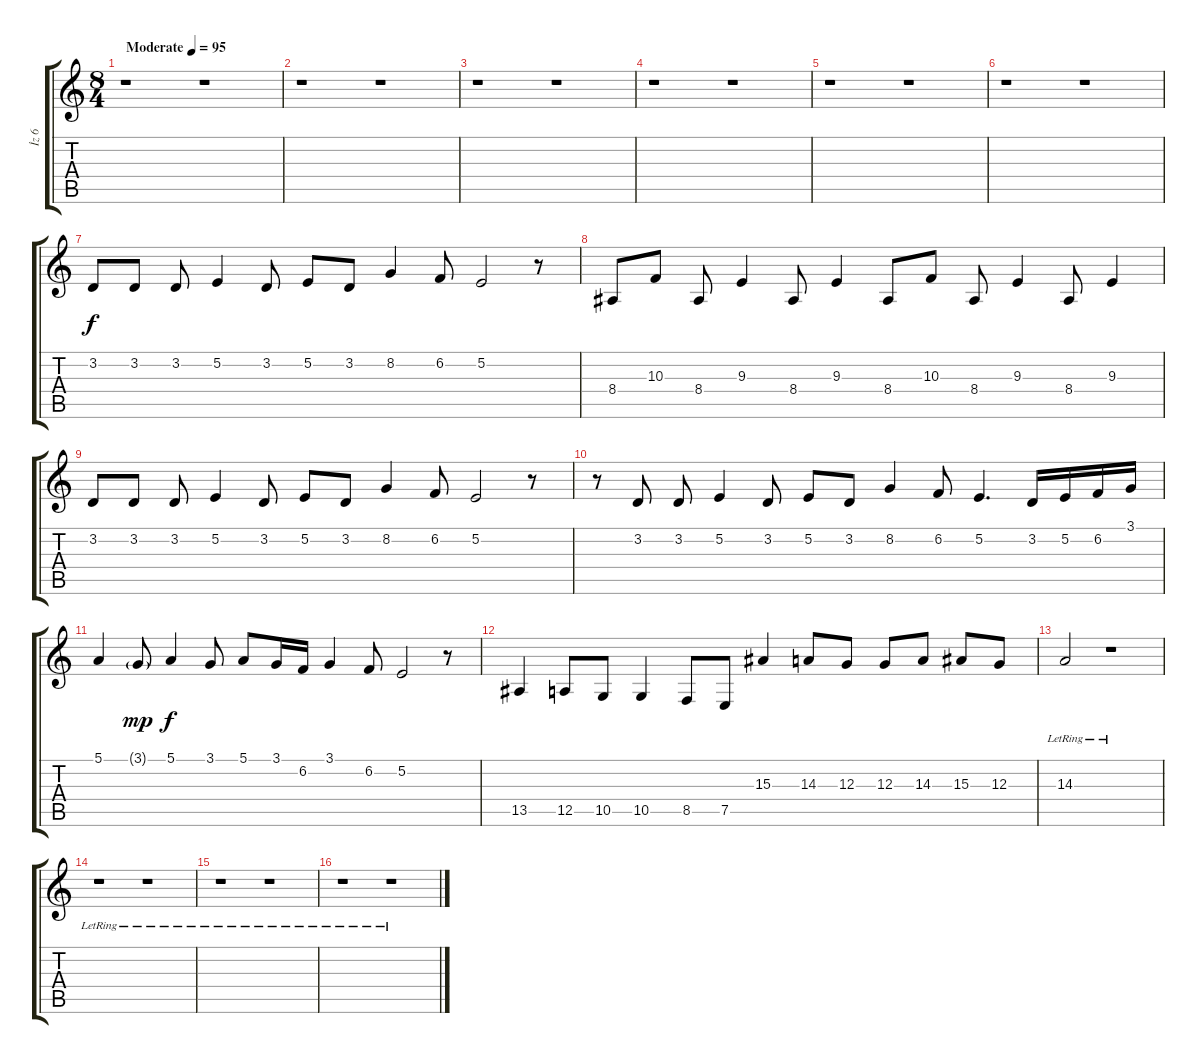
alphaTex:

\track ("İz 6" "İz 6") {instrument stringensemble1}
\staff {score tabs}
\tuning (E4 B3 G3 D3 A2 E2) {hide}
\ts (8 4)
\tempo (95 "Moderate")
\clef g2
\ks c
r.1{dy f instrument stringensemble1} r.1 |
r.1 r.1 |
r.1 r.1 |
r.1 r.1 |
r.1 r.1 |
r.1 r.1 |
3.2.8 3.2.8 3.2.8 5.2.4 3.2.8 5.2.8 3.2.8 8.2.4 6.2.8 5.2.2 r.8 |
8.4.8 10.3.8 8.4.8 9.3.4 8.4.8 9.3.4 8.4.8 10.3.8 8.4.8 9.3.4 8.4.8 9.3.4 |
3.2.8 3.2.8 3.2.8 5.2.4 3.2.8 5.2.8 3.2.8 8.2.4 6.2.8 5.2.2 r.8 |
r.8 3.2.8 3.2.8 5.2.4 3.2.8 5.2.8 3.2.8 8.2.4 6.2.8 5.2.4{d} 3.2.16 5.2.16 6.2.16 3.1.16 |
5.1.4 3.1{g}.8{dy mp} 5.1.4{dy f} 3.1.8 5.1.8 3.1.16 6.2.16 3.1.4 6.2.8 5.2.2 r.8 |
13.5.4 12.5.8 10.5.8 10.5.4 8.5.8 7.5.8 15.3.4 14.3.8 12.3.8 12.3.8 14.3.8 15.3.8 12.3.8 |
14.3{lr}.2 r.1 |
r.1 r.1 |
r.1 r.1 |
r.1 r.1
